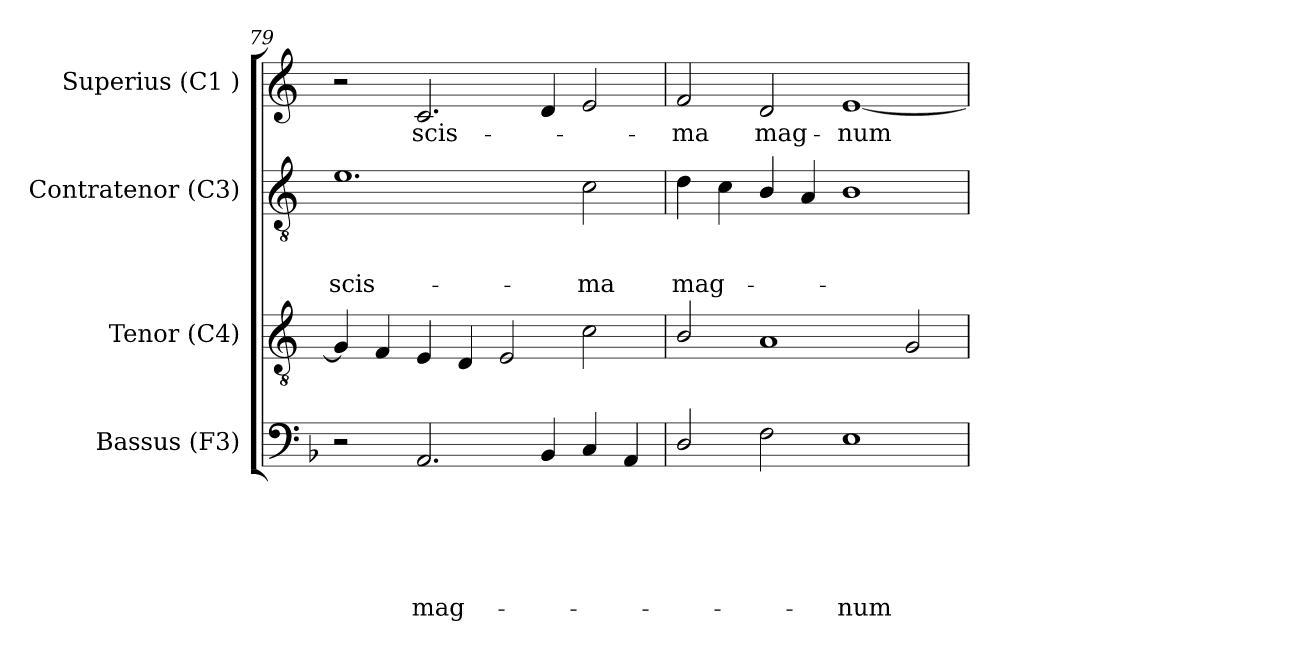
**kern	**text	**text	**text	**text	**text	**text	**kern	**kern	**text	**text	**text	**kern	**text
*part4	*part4	*part4	*part4	*part4	*part4	*part4	*part3	*part2	*part2	*part2	*part2	*part1	*part1
*staff4	*staff4	*staff4	*staff4	*staff4	*staff4	*staff4	*staff3	*staff2	*staff2	*staff2	*staff2	*staff1	*staff1
*I"Bassus (F3)	*	*	*	*	*	*	*I"Tenor (C4)	*I"Contratenor (C3)	*	*	*	*I"Superius (C1 )	*
*I'Bass.	*	*	*	*	*	*	*I'T.	*I'C.	*	*	*	*I'S.	*
*clefF4	*	*	*	*	*	*	*clefGv2	*clefGv2	*	*	*	*clefG2	*
*k[b-]	*	*	*	*	*	*	*k[]	*k[]	*	*	*	*k[]	*
*F:	*	*	*	*	*	*	*C:	*C:	*	*	*	*C:	*
=79	=79	=79	=79	=79	=79	=79	=79	=79	=79	=79	=79	=79	=79
!	!	!	!	!	!	!	!	!	!	!	!LO:LY:b	!	!
2r	.	.	.	.	.	.	4G/]	1.e	.	.	scis-	2r	.
.	.	.	.	.	.	.	4F/	.	.	.	.	.	.
!	!	!	!	!	!	!LO:LY:b	!	!	!	!	!	!	!LO:LY:b
2.AA/	.	.	.	.	.	mag-	4E/	.	.	.	.	2.c/	scis-
.	.	.	.	.	.	.	4D/	.	.	.	.	.	.
.	.	.	.	.	.	.	2E/	.	.	.	.	.	.
4BB-/	.	.	.	.	.	.	.	.	.	.	.	4d/	.
!	!	!	!	!	!	!	!	!	!	!	!LO:LY:b	!	!
4C/	.	.	.	.	.	.	2c\	2c\	.	.	-ma	2e/	.
4AA/	.	.	.	.	.	.	.	.	.	.	.	.	.
=80	=80	=80	=80	=80	=80	=80	=80	=80	=80	=80	=80	=80	=80
!	!	!	!	!	!	!	!	!	!	!	!LO:LY:b	!	!LO:LY:b
2D/	.	.	.	.	.	.	2B/	4d\	.	.	mag-	2f/	-ma
.	.	.	.	.	.	.	.	4c\	.	.	.	.	.
!	!	!	!	!	!	!	!	!	!	!	!	!	!LO:LY:b
2F\	.	.	.	.	.	.	1A	4B/	.	.	.	2d/	mag-
.	.	.	.	.	.	.	.	4A/	.	.	.	.	.
!	!	!	!	!	!	!LO:LY:b	!	!	!	!	!	!	!LO:LY:b
1E	.	.	.	.	.	-num	.	1B	.	.	.	[<1e	-num
.	.	.	.	.	.	.	2G/	.	.	.	.	.	.
=	=	=	=	=	=	=	=	=	=	=	=	=	=
*-	*-	*-	*-	*-	*-	*-	*-	*-	*-	*-	*-	*-	*-
